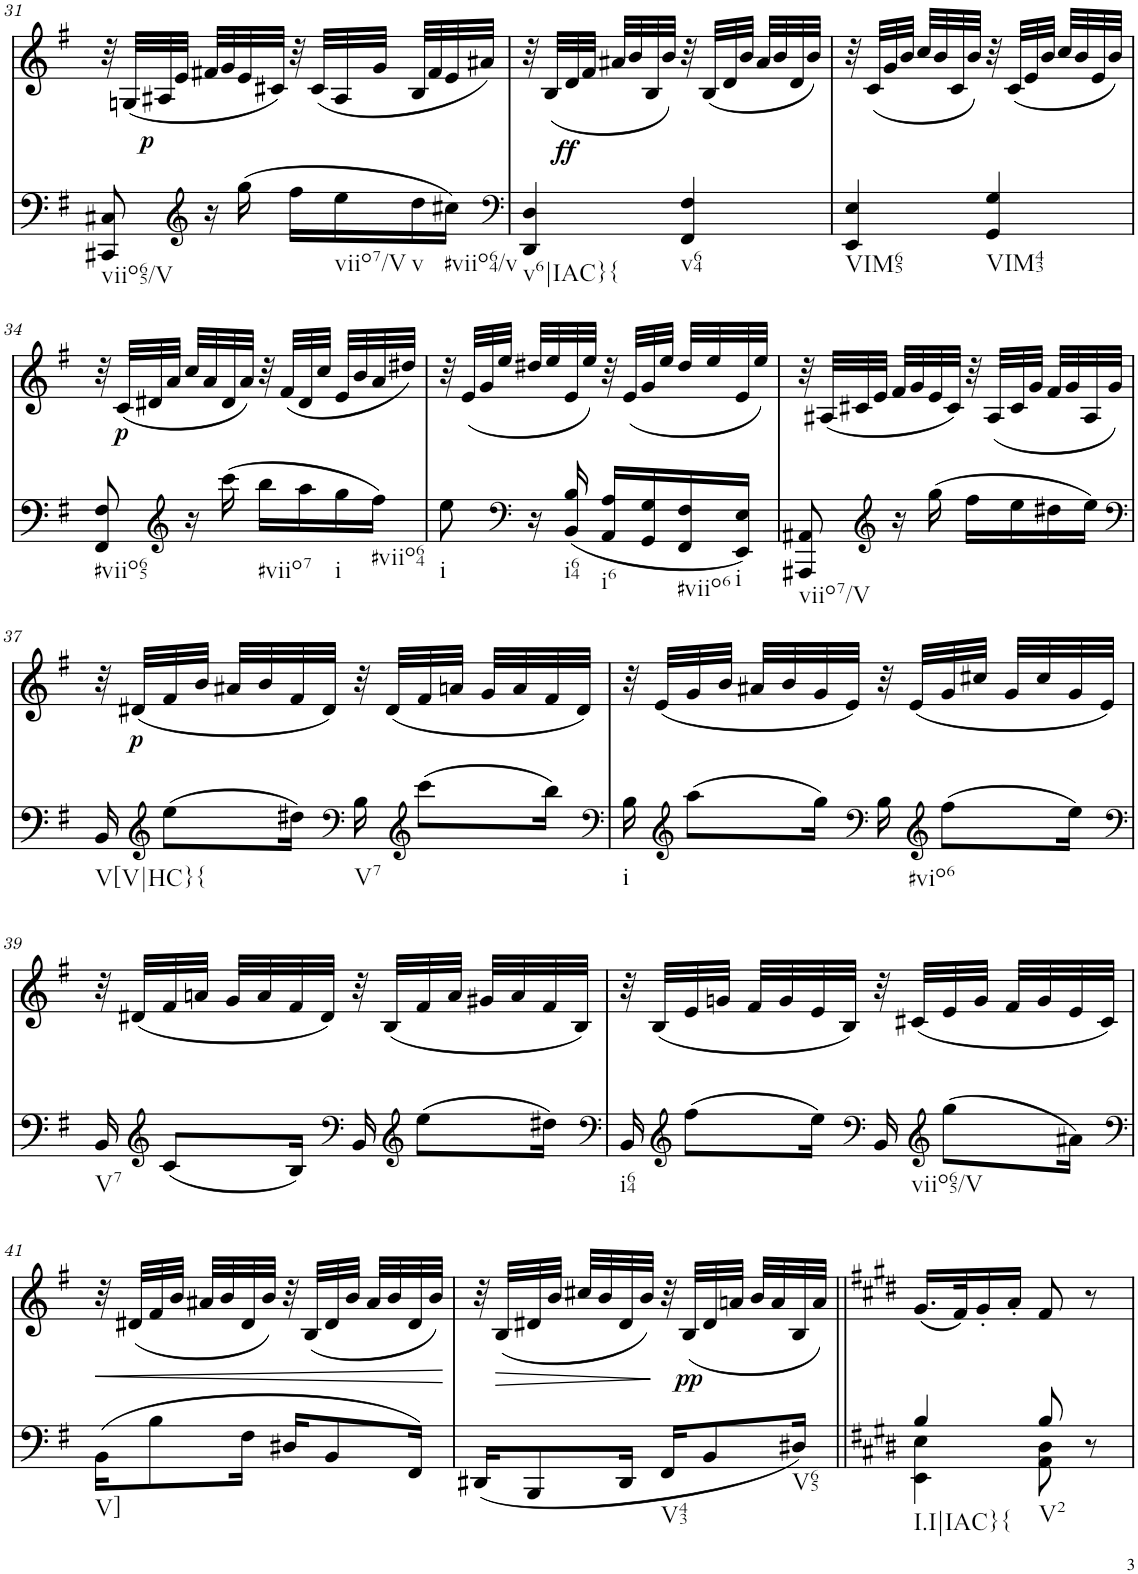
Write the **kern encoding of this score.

**kern	**dynam	**kern	**dynam
*part2	*part2	*part1	*part1
*staff2	*staff2	*staff1	*staff1
*I"piano	*	*I"piano	*
*I'Pno	*	*I'Pno	*
!!LO:PB:g=z
*clefF4	*	*clefG2	*
*k[f#]	*	*k[f#]	*
*e:	*	*e:	*
*M2/4	*	*M2/4	*
=31	=31	=31	=31
!LO:TX:b:t=viio65/V	!	!	!
!	!LO:DY:a	!	!
8CC#X/ 8C#X/	p	32r	.
.	.	(32Gn/LLL	.
.	.	32A#X/	.
.	.	32e/JJJ	.
*clefG2	*	*	*
16r	.	32f#X/LLL	.
.	.	32g/	.
(16gg\	.	32e/	.
.	.	32c#X/JJJ)	.
16ff#\LL	.	32r	.
.	.	(32c#/LLL	.
!LO:TX:b:t=viio7/V	!	!	!
16ee\	.	32A#/	.
.	.	32g/JJJ	.
!LO:TX:b:t=v	!	!	!
16dd\	.	32B/LLL	.
.	.	32f#/	.
!LO:TX:b:t=#viio64/v	!	!	!
16cc#X\JJ)	.	32e/	.
.	.	32a#X/JJJ)	.
=32	=32	=32	=32
*clefF4	*	*	*
!LO:TX:b:t=v6|IAC}{	!	!	!
!	!LO:DY:a	!	!
4DD/ 4D/	ff	32r	.
.	.	(32B/LLL	.
.	.	32d/	.
.	.	32f#/JJJ	.
.	.	32a#X/LLL	.
.	.	32b/	.
.	.	32B/	.
.	.	32b/JJJ)	.
!LO:TX:b:t=v64	!	!	!
4FF#/ 4F#/	.	32r	.
.	.	(32B/LLL	.
.	.	32d/	.
.	.	32b/JJJ	.
.	.	32a#/LLL	.
.	.	32b/	.
.	.	32d/	.
.	.	32b/JJJ)	.
=33	=33	=33	=33
!LO:TX:b:t=VIM65	!	!	!
4EE/ 4E/	.	32r	.
.	.	(32c/LLL	.
.	.	32g/	.
.	.	32b/JJJ	.
.	.	32cc/LLL	.
.	.	32b/	.
.	.	32c/	.
.	.	32b/JJJ)	.
!LO:TX:b:t=VIM43	!	!	!
4GG/ 4G/	.	32r	.
.	.	(32c/LLL	.
.	.	32e/	.
.	.	32b/JJJ	.
.	.	32cc/LLL	.
.	.	32b/	.
.	.	32e/	.
.	.	32b/JJJ)	.
!!LO:LB:g=z
=34	=34	=34	=34
!LO:TX:b:t=#viio65	!	!	!
8FF#/ 8F#/	.	32r	.
!	!	!	!LO:DY:b
.	.	(32c/LLL	p
.	.	32d#X/	.
.	.	32a/JJJ	.
*clefG2	*	*	*
16r	.	32cc/LLL	.
.	.	32a/	.
(16ccc\	.	32d#/	.
.	.	32a/JJJ)	.
!LO:TX:b:t=#viio7	!	!	!
16bb\LL	.	32r	.
.	.	(32f#/LLL	.
16aa\	.	32d#/	.
.	.	32cc/JJJ	.
!LO:TX:b:t=i	!	!	!
16gg\	.	32e/LLL	.
.	.	32b/	.
!LO:TX:b:t=#viio64	!	!	!
16ff#\JJ)	.	32a/	.
.	.	32dd#X/JJJ)	.
=35	=35	=35	=35
!LO:TX:b:t=i	!	!	!
8ee\	.	32r	.
.	.	(32e/LLL	.
.	.	32g/	.
.	.	32ee/JJJ	.
*clefF4	*	*	*
16r	.	32dd#X/LLL	.
.	.	32ee/	.
!LO:TX:b:t=i64	!	!	!
(16BB/ 16B/	.	32e/	.
.	.	32ee/JJJ)	.
!LO:TX:b:t=i6	!	!	!
16AA/ 16A/LL	.	32r	.
.	.	(32e/LLL	.
16GG/ 16G/	.	32g/	.
.	.	32ee/JJJ	.
!LO:TX:b:t=#viio6	!	!	!
16FF#/ 16F#/	.	32dd#/LLL	.
.	.	32ee/	.
!LO:TX:b:t=i	!	!	!
16EE/ 16E/JJ)	.	32e/	.
.	.	32ee/JJJ)	.
=36	=36	=36	=36
!LO:TX:b:t=viio7/V	!	!	!
8AAA#X/ 8AA#X/	.	32r	.
.	.	(32A#X/LLL	.
.	.	32c#X/	.
.	.	32e/JJJ	.
*clefG2	*	*	*
16r	.	32f#/LLL	.
.	.	32g/	.
(16gg\	.	32e/	.
.	.	32c#/JJJ)	.
16ff#\LL	.	32r	.
.	.	(32A#/LLL	.
16ee\	.	32c#/	.
.	.	32g/JJJ	.
16dd#X\	.	32f#/LLL	.
.	.	32g/	.
16ee\JJ)	.	32A#/	.
.	.	32g/JJJ)	.
!!LO:LB:g=z
=37	=37	=37	=37
*clefF4	*	*	*
!LO:TX:b:t=V[V|HC}{	!	!	!
16BB/	.	32r	.
!	!	!	!LO:DY:b
.	.	(32d#X/LLL	p
*clefG2	*	*	*
(8ee\L	.	32f#/	.
.	.	32b/JJJ	.
.	.	32a#X/LLL	.
.	.	32b/	.
16dd#X\Jk)	.	32f#/	.
.	.	32d#/JJJ)	.
*clefF4	*	*	*
!LO:TX:b:t=V7	!	!	!
16B\	.	32r	.
.	.	(32d#/LLL	.
*clefG2	*	*	*
(8ccc\L	.	32f#/	.
.	.	32an/JJJ	.
.	.	32g/LLL	.
.	.	32a/	.
16bb\Jk)	.	32f#/	.
.	.	32d#/JJJ)	.
=38	=38	=38	=38
*clefF4	*	*	*
!LO:TX:b:t=i	!	!	!
16B\	.	32r	.
.	.	(32e/LLL	.
*clefG2	*	*	*
(8aa\L	.	32g/	.
.	.	32b/JJJ	.
.	.	32a#X/LLL	.
.	.	32b/	.
16gg\Jk)	.	32g/	.
.	.	32e/JJJ)	.
*clefF4	*	*	*
!LO:TX:b:t=#vio6	!	!	!
16B\	.	32r	.
.	.	(32e/LLL	.
*clefG2	*	*	*
(8ff#\L	.	32g/	.
.	.	32cc#X/JJJ	.
.	.	32g/LLL	.
.	.	32cc#/	.
16ee\Jk)	.	32g/	.
.	.	32e/JJJ)	.
!!LO:LB:g=z
=39	=39	=39	=39
*clefF4	*	*	*
!LO:TX:b:t=V7	!	!	!
16BB/	.	32r	.
.	.	(32d#X/LLL	.
*clefG2	*	*	*
(8c/L	.	32f#/	.
.	.	32an/JJJ	.
.	.	32g/LLL	.
.	.	32a/	.
16B/Jk)	.	32f#/	.
.	.	32d#/JJJ)	.
*clefF4	*	*	*
16BB/	.	32r	.
.	.	(32B/LLL	.
*clefG2	*	*	*
(8ee\L	.	32f#/	.
.	.	32a/JJJ	.
.	.	32g#X/LLL	.
.	.	32a/	.
16dd#X\Jk)	.	32f#/	.
.	.	32B/JJJ)	.
=40	=40	=40	=40
*clefF4	*	*	*
!LO:TX:b:t=i64	!	!	!
16BB/	.	32r	.
.	.	(32B/LLL	.
*clefG2	*	*	*
(8ff#\L	.	32e/	.
.	.	32gn/JJJ	.
.	.	32f#/LLL	.
.	.	32g/	.
16ee\Jk)	.	32e/	.
.	.	32B/JJJ)	.
*clefF4	*	*	*
!LO:TX:b:t=viio65/V	!	!	!
16BB/	.	32r	.
.	.	(32c#X/LLL	.
*clefG2	*	*	*
(8gg\L	.	32e/	.
.	.	32g/JJJ	.
.	.	32f#/LLL	.
.	.	32g/	.
16a#X\Jk)	.	32e/	.
.	.	32c#/JJJ)	.
!!LO:LB:g=z
=41	=41	=41	=41
*clefF4	*	*	*
!LO:TX:b:t=V]	!	!	!
!	!	!	!LO:HP:b
(16BB\KL	.	32r	<
.	.	(32d#X/LLL	.
8B\	.	32f#/	.
.	.	32b/JJJ	.
.	.	32a#X/LLL	.
.	.	32b/	.
16F#\Jk	.	32d#/	.
.	.	32b/JJJ)	.
16D#X/KL	.	32r	.
.	.	(32B/LLL	.
8BB/	.	32d#/	.
.	.	32b/JJJ	.
.	.	32a#/LLL	.
.	.	32b/	.
16FF#/Jk)	.	32d#/	.
.	.	32b/JJJ)	.
.	.	.	[
=42	=42	=42	=42
(16DD#X/KL	.	32r	.
!	!	!	!LO:HP:b
.	.	(32B/LLL	>
8BBB/	.	32d#X/	.
.	.	32b/JJJ	.
.	.	32cc#X/LLL	.
.	.	32b/	.
16DD#/Jk	.	32d#/	.
.	.	32b/JJJ)	.
!LO:TX:b:t=V43	!	!	!
16FF#/KL	.	32r	]
.	.	(32B/LLL	.
!	!LO:DY:a	!	!
8BB/	pp	32d#/	.
.	.	32an/JJJ	.
.	.	32b/LLL	.
.	.	32a/	.
!LO:TX:b:t=V65	!	!	!
16D#X/Jk)	.	32B/	.
.	.	32a/JJJ)	.
=43||	=43||	=43||	=43||
*k[f#c#g#d#]	*	*k[f#c#g#d#]	*
*E:	*	*E:	*
*^	*	*	*
!LO:TX:b:t=I.I|IAC}{	!	!	!	!
4B/	4EE\ 4E\	.	(16.g#/LL	.
.	.	.	32f#/K)	.
.	.	.	16g#'/	.
.	.	.	16a'/JJ	.
!LO:TX:b:t=V2	!	!	!	!
8B/	8AA\ 8D#\	.	8f#/	.
8r	8ryy	.	8r	.
*v	*v	*	*	*
=	=	=	=
*-	*-	*-	*-
